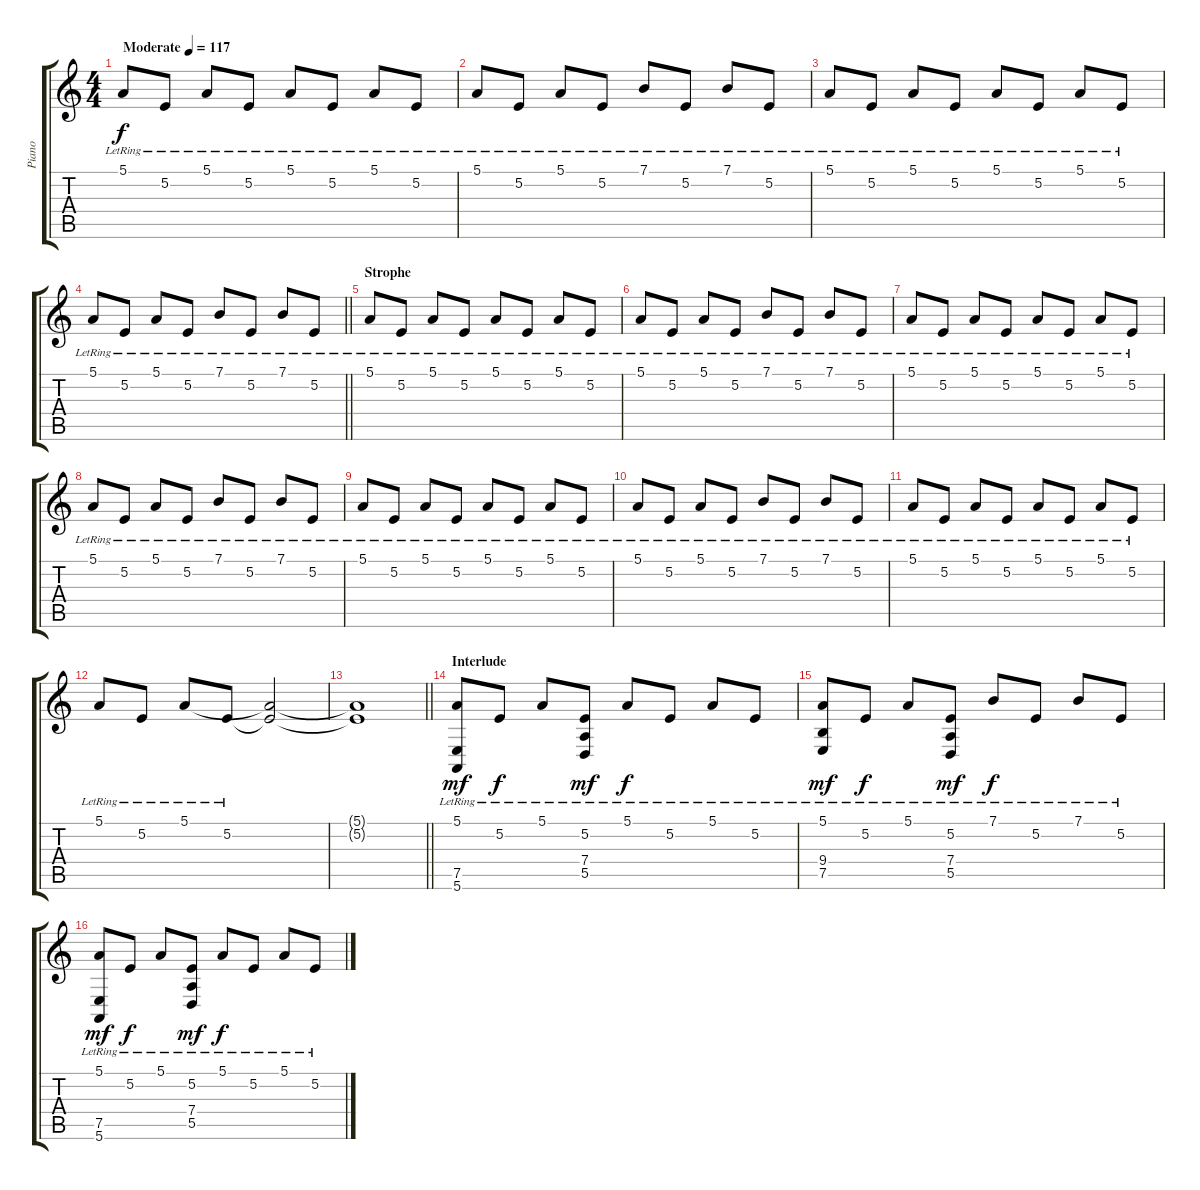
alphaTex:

\track ("Piano" "Piano") {instrument acousticgrandpiano}
\staff {score tabs}
\tuning (E4 B3 G3 D3 A2 E2) {hide}
\ts (4 4)
\tempo (117 "Moderate")
\clef g2
\ks c
5.1{lr}.8{dy f instrument acousticgrandpiano} 5.2{lr}.8 5.1{lr}.8 5.2{lr}.8 5.1{lr}.8 5.2{lr}.8 5.1{lr}.8 5.2{lr}.8 |
5.1{lr}.8 5.2{lr}.8 5.1{lr}.8 5.2{lr}.8 7.1{lr}.8 5.2{lr}.8 7.1{lr}.8 5.2{lr}.8 |
5.1{lr}.8 5.2{lr}.8 5.1{lr}.8 5.2{lr}.8 5.1{lr}.8 5.2{lr}.8 5.1{lr}.8 5.2{lr}.8 |
\barLineRight lightlight
5.1{lr}.8 5.2{lr}.8 5.1{lr}.8 5.2{lr}.8 7.1{lr}.8 5.2{lr}.8 7.1{lr}.8 5.2{lr}.8 |
\section ("" "Strophe")
5.1{lr}.8 5.2{lr}.8 5.1{lr}.8 5.2{lr}.8 5.1{lr}.8 5.2{lr}.8 5.1{lr}.8 5.2{lr}.8 |
5.1{lr}.8 5.2{lr}.8 5.1{lr}.8 5.2{lr}.8 7.1{lr}.8 5.2{lr}.8 7.1{lr}.8 5.2{lr}.8 |
5.1{lr}.8 5.2{lr}.8 5.1{lr}.8 5.2{lr}.8 5.1{lr}.8 5.2{lr}.8 5.1{lr}.8 5.2{lr}.8 |
5.1{lr}.8 5.2{lr}.8 5.1{lr}.8 5.2{lr}.8 7.1{lr}.8 5.2{lr}.8 7.1{lr}.8 5.2{lr}.8 |
5.1{lr}.8 5.2{lr}.8 5.1{lr}.8 5.2{lr}.8 5.1{lr}.8 5.2{lr}.8 5.1{lr}.8 5.2{lr}.8 |
5.1{lr}.8 5.2{lr}.8 5.1{lr}.8 5.2{lr}.8 7.1{lr}.8 5.2{lr}.8 7.1{lr}.8 5.2{lr}.8 |
5.1{lr}.8 5.2{lr}.8 5.1{lr}.8 5.2{lr}.8 5.1{lr}.8 5.2{lr}.8 5.1{lr}.8 5.2{lr}.8 |
5.1{lr}.8 5.2{lr}.8 5.1{lr}.8 5.2{lr}.8 (5.1{t} 5.2{t}).2 |
\barLineRight lightlight
(5.1{t} 5.2{t}).1 |
\section ("" "Interlude")
(5.1{lr} 7.5{lr} 5.6{lr}).8{dy mf} 5.2{lr}.8{dy f} 5.1{lr}.8 (5.2{lr} 7.4{lr} 5.5{lr}).8{dy mf} 5.1{lr}.8{dy f} 5.2{lr}.8 5.1{lr}.8 5.2{lr}.8 |
(5.1{lr} 9.4{lr} 7.5{lr}).8{dy mf} 5.2{lr}.8{dy f} 5.1{lr}.8 (5.2{lr} 7.4{lr} 5.5{lr}).8{dy mf} 7.1{lr}.8{dy f} 5.2{lr}.8 7.1{lr}.8 5.2{lr}.8 |
(5.1{lr} 7.5{lr} 5.6{lr}).8{dy mf} 5.2{lr}.8{dy f} 5.1{lr}.8 (5.2{lr} 7.4{lr} 5.5{lr}).8{dy mf} 5.1{lr}.8{dy f} 5.2{lr}.8 5.1{lr}.8 5.2{lr}.8
